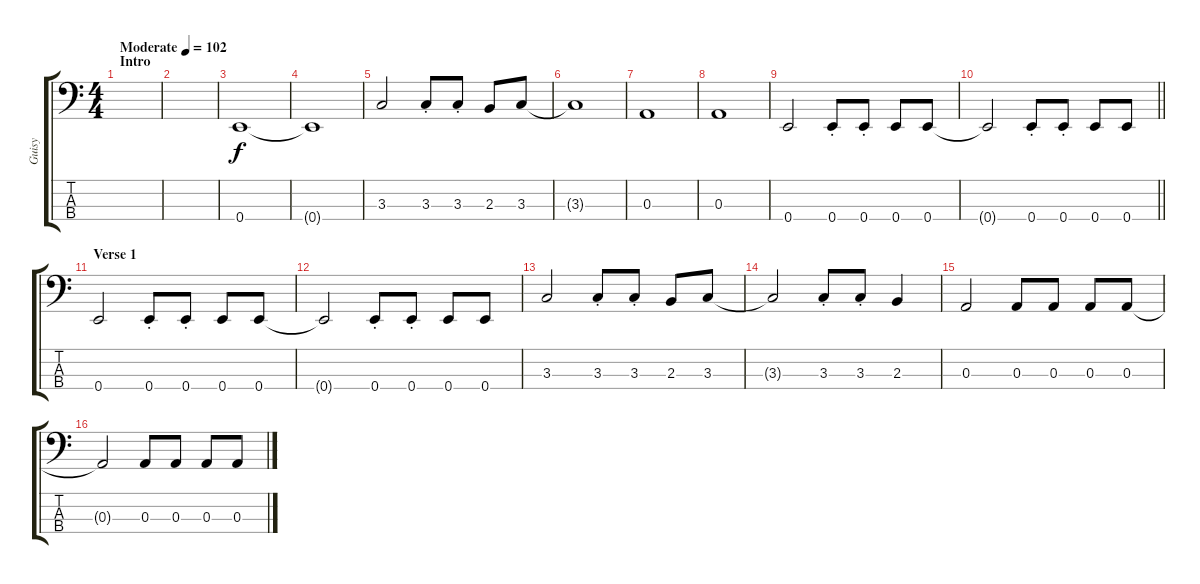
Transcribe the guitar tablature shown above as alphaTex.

\track ("Guisy" "Guisy") {instrument electricbassfinger}
\staff {score tabs}
\tuning (G2 D2 A1 E1) {hide}
\ts (4 4)
\section ("" "Intro")
\tempo (102 "Moderate")
\clef f4
\ks c
|
|
0.4.1 |
0.4{t}.1 |
3.3.2 3.3{st}.8 3.3{st}.8 2.3.8 3.3.8 |
3.3{t}.1 |
0.3.1 |
0.3.1 |
0.4.2 0.4{st}.8 0.4{st}.8 0.4.8 0.4.8 |
\barLineRight lightlight
0.4{t}.2 0.4{st}.8 0.4{st}.8 0.4.8 0.4.8 |
\section ("" "Verse 1")
0.4.2 0.4{st}.8 0.4{st}.8 0.4.8 0.4.8 |
0.4{t}.2 0.4{st}.8 0.4{st}.8 0.4.8 0.4.8 |
3.3.2 3.3{st}.8 3.3{st}.8 2.3.8 3.3.8 |
3.3{t}.2 3.3{st}.8 3.3{st}.8 2.3.4 |
0.3.2 0.3.8 0.3.8 0.3.8 0.3.8 |
0.3{t}.2 0.3.8 0.3.8 0.3.8 0.3.8
